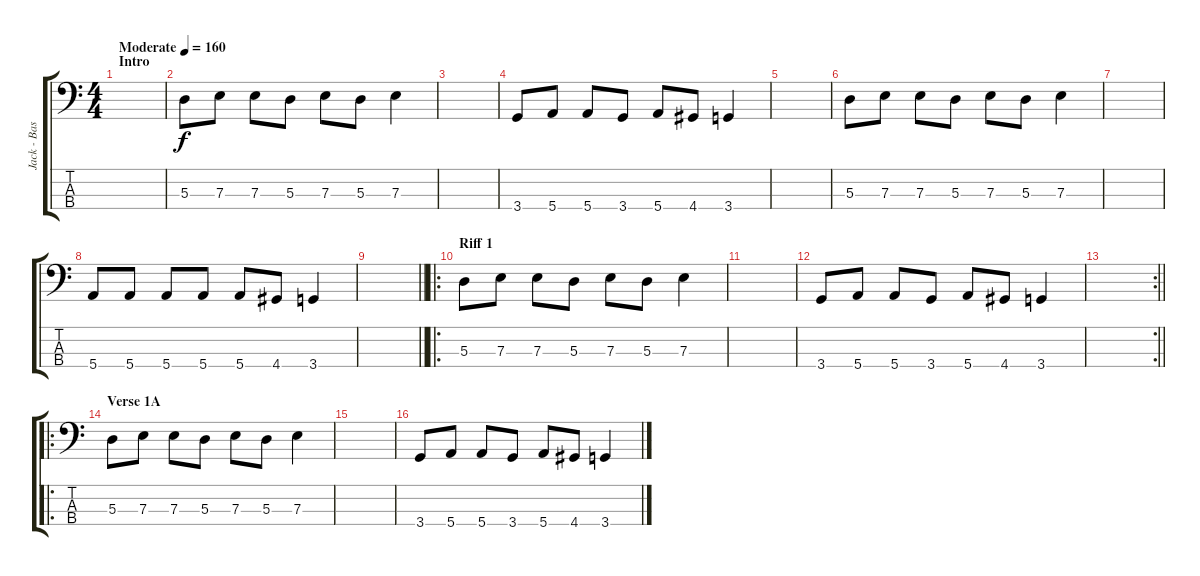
\track ("Jack - Bass" "Jack - Bas") {instrument electricbassfinger}
\staff {score tabs}
\tuning (G2 D2 A1 E1) {hide}
\ts (4 4)
\section ("" "Intro")
\tempo (160 "Moderate")
\clef f4
\ks c
|
5.3.8 7.3.8 7.3.8 5.3.8 7.3.8 5.3.8 7.3.4 |
|
3.4.8 5.4.8 5.4.8 3.4.8 5.4.8 4.4.8 3.4.4 |
|
5.3.8 7.3.8 7.3.8 5.3.8 7.3.8 5.3.8 7.3.4 |
|
5.4.8 5.4.8 5.4.8 5.4.8 5.4.8 4.4.8 3.4.4 |
\barLineRight lightlight
|
\ro
\section ("" "Riff 1")
5.3.8 7.3.8 7.3.8 5.3.8 7.3.8 5.3.8 7.3.4 |
|
3.4.8 5.4.8 5.4.8 3.4.8 5.4.8 4.4.8 3.4.4 |
\rc 2
\barLineRight lightlight
|
\ro
\section ("" "Verse 1A")
5.3.8 7.3.8 7.3.8 5.3.8 7.3.8 5.3.8 7.3.4 |
|
3.4.8 5.4.8 5.4.8 3.4.8 5.4.8 4.4.8 3.4.4
